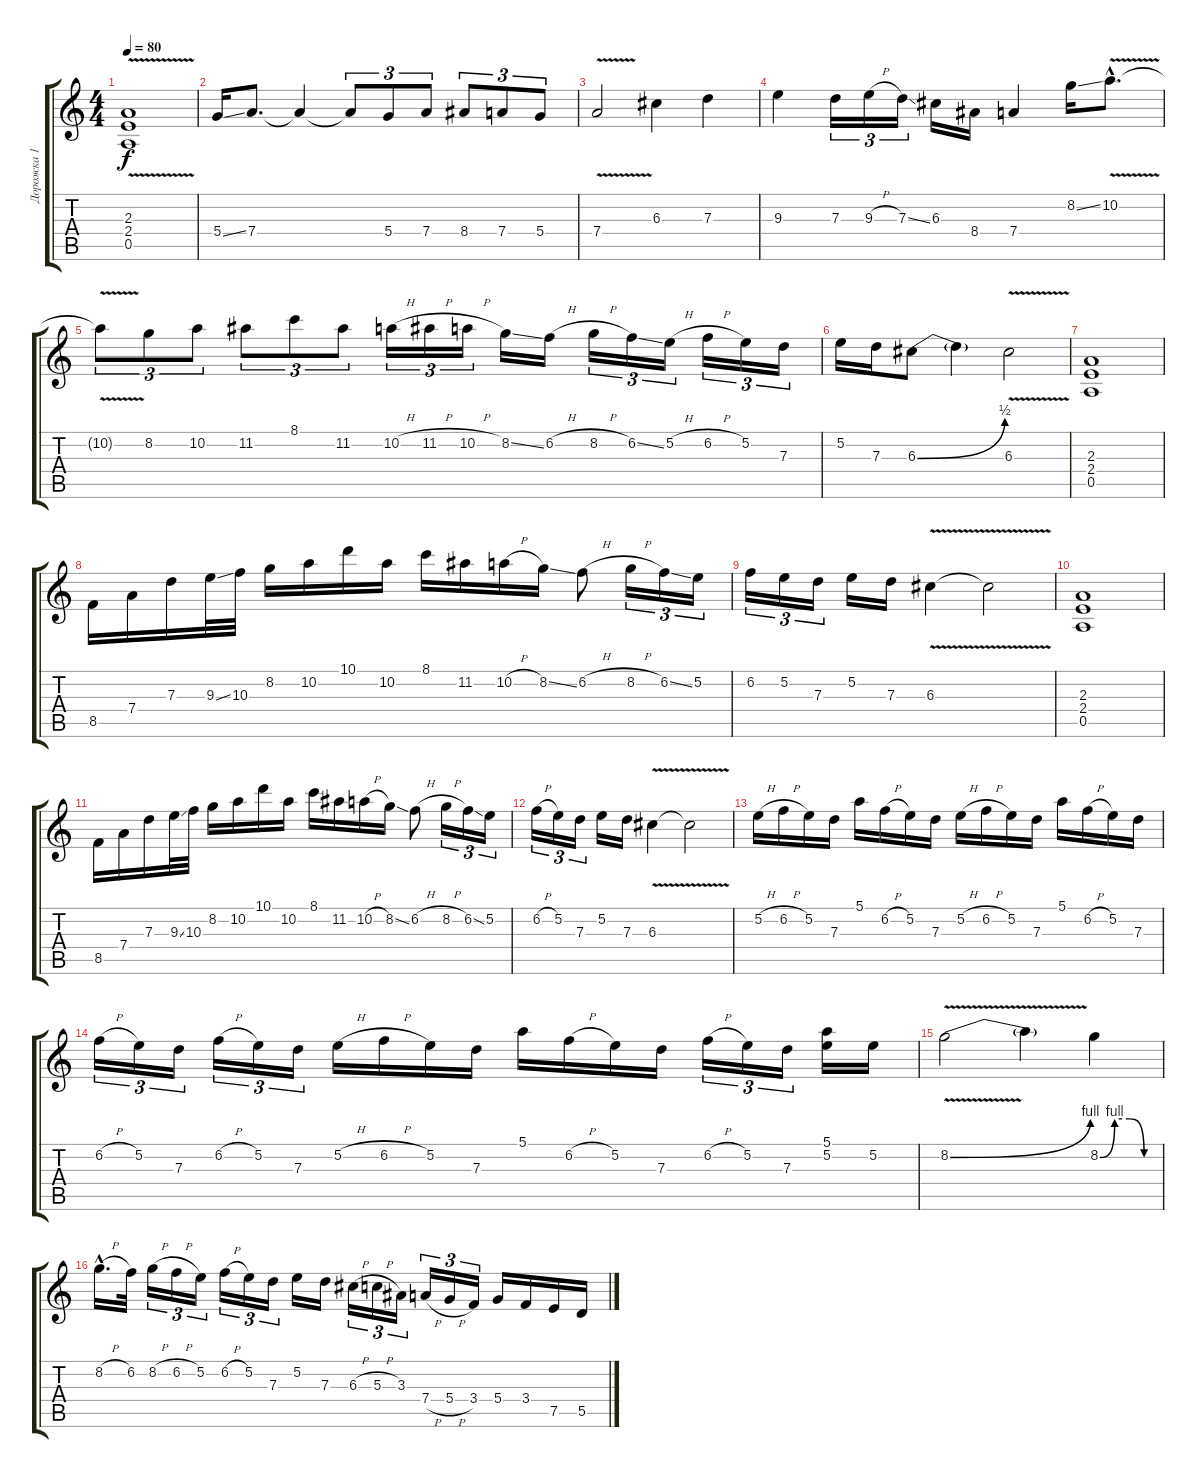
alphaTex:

\track ("Дорожка 1" "Дорожка 1") {instrument distortionguitar}
\staff {score tabs}
\tuning (E4 B3 G3 D3 A2 E2) {hide}
\ts (4 4)
\tempo 80
\clef g2
\ks c
(2.3{v} 2.4{v} 0.5{v}).1{dy f instrument distortionguitar} |
5.4{ss}.16 7.4.8{d} 7.4{t}.4 7.4{t}.8{tu (3 2)} 5.4.8{tu (3 2)} 7.4.8{tu (3 2)} 8.4.8{tu (3 2)} 7.4.8{tu (3 2)} 5.4.8{tu (3 2)} |
7.4{v}.2 6.3.4 7.3.4 |
9.3.4 7.3.16{tu (3 2)} 9.3{h}.16{tu (3 2)} 7.3{ss}.16{tu (3 2)} 6.3.16 8.4.16 7.4.4 8.2{ss}.16 10.2{v hac}.8{d} |
10.2{t}.8{tu (3 2)} 8.2.8{tu (3 2)} 10.2.8{tu (3 2)} 11.2.8{tu (3 2)} 8.1.8{tu (3 2)} 11.2.8{tu (3 2)} 10.2{h}.16{tu (3 2)} 11.2{h}.16{tu (3 2)} 10.2{h}.16{tu (3 2)} 8.2{ss}.16 6.2{h}.16 8.2{h}.16{tu (3 2)} 6.2{ss}.16{tu (3 2)} 5.2{h}.16{tu (3 2)} 6.2{h}.16{tu (3 2)} 5.2.16{tu (3 2)} 7.3.16{tu (3 2)} |
5.2.16 7.3.16 6.3{be (bend 0 0 60 2)}.8 6.3{t}.4 6.3{v}.2 |
(2.3 2.4 0.5).1 |
8.5.16 7.4.16 7.3.16 9.3{ss}.32 10.3.32 8.2.16 10.2.16 10.1.16 10.2.16 8.1.16 11.2.16 10.2{h}.16 8.2{ss}.16 6.2{h}.8 8.2{h}.16{tu (3 2)} 6.2{ss}.16{tu (3 2)} 5.2.16{tu (3 2)} |
6.2.16{tu (3 2)} 5.2.16{tu (3 2)} 7.3.16{tu (3 2)} 5.2.16 7.3.16 6.3{v}.4 6.3{t}.2 |
(2.3 2.4 0.5).1 |
8.5.16 7.4.16 7.3.16 9.3{ss}.32 10.3.32 8.2.16 10.2.16 10.1.16 10.2.16 8.1.16 11.2.16 10.2{h}.16 8.2{ss}.16 6.2{h}.8 8.2{h}.16{tu (3 2)} 6.2{ss}.16{tu (3 2)} 5.2.16{tu (3 2)} |
6.2{h}.16{tu (3 2)} 5.2.16{tu (3 2)} 7.3.16{tu (3 2)} 5.2.16 7.3.16 6.3{v}.4 6.3{t}.2 |
5.2{h}.16 6.2{h}.16 5.2.16 7.3.16 5.1.16 6.2{h}.16 5.2.16 7.3.16 5.2{h}.16 6.2{h}.16 5.2.16 7.3.16 5.1.16 6.2{h}.16 5.2.16 7.3.16 |
6.2{h}.16{tu (3 2)} 5.2.16{tu (3 2)} 7.3.16{tu (3 2)} 6.2{h}.16{tu (3 2)} 5.2.16{tu (3 2)} 7.3.16{tu (3 2)} 5.2{h}.16 6.2{h}.16 5.2.16 7.3.16 5.1.16 6.2{h}.16 5.2.16 7.3.16 6.2{h}.16{tu (3 2)} 5.2.16{tu (3 2)} 7.3.16{tu (3 2)} (5.1 5.2).16 5.2.16 |
8.2{be (bend 0 0 60 4) v}.2 8.2{t}.4 8.2{be (custom 0 0 15 4 30 4 45 0 60 0)}.4 |
8.2{h hac}.16{d} 6.2.32 8.2{h}.16{tu (3 2)} 6.2{h}.16{tu (3 2)} 5.2.16{tu (3 2)} 6.2{h}.16{tu (3 2)} 5.2.16{tu (3 2)} 7.3.16{tu (3 2)} 5.2.16 7.3.16 6.3{h}.16{tu (3 2)} 5.3{h}.16{tu (3 2)} 3.3.16{tu (3 2)} 7.4{h}.16{tu (3 2)} 5.4{h}.16{tu (3 2)} 3.4.16{tu (3 2)} 5.4.16 3.4.16 7.5.16 5.5.16
